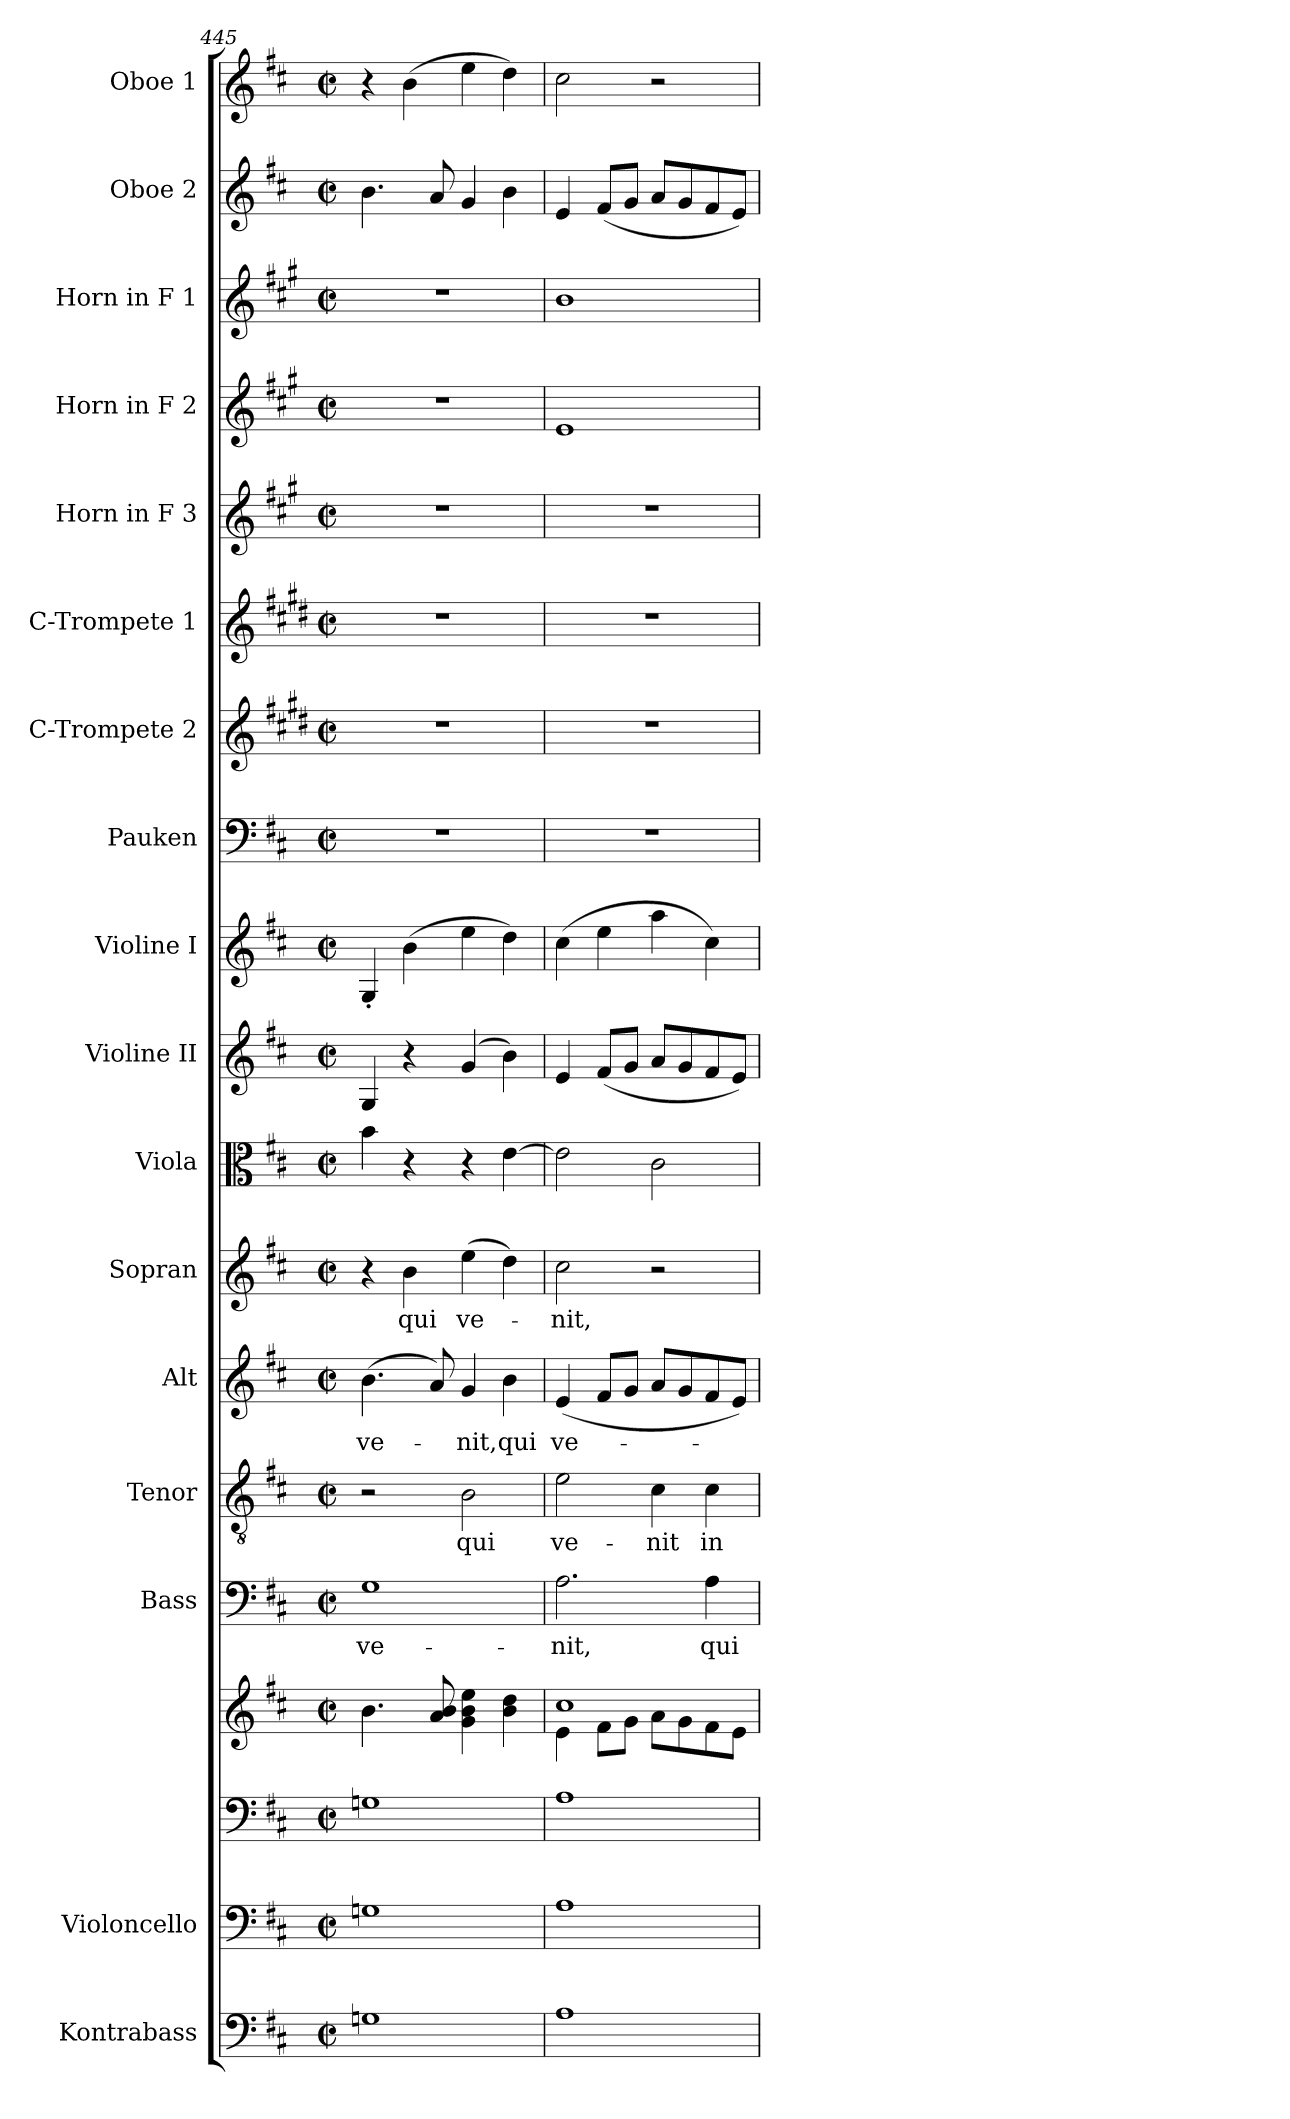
**kern	**kern	**kern	**kern	**kern	**text	**kern	**text	**kern	**text	**kern	**text	**kern	**kern	**kern	**kern	**kern	**kern	**kern	**kern	**kern	**kern	**kern
*part18	*part17	*part16	*part16	*part15	*part15	*part14	*part14	*part13	*part13	*part12	*part12	*part11	*part10	*part9	*part8	*part7	*part6	*part5	*part4	*part3	*part2	*part1
*staff19	*staff18	*staff17	*staff16	*staff15	*staff15	*staff14	*staff14	*staff13	*staff13	*staff12	*staff12	*staff11	*staff10	*staff9	*staff8	*staff7	*staff6	*staff5	*staff4	*staff3	*staff2	*staff1
*I"Kontrabass	*I"Violoncello	*	*	*I"Bass	*	*I"Tenor	*	*I"Alt	*	*I"Sopran	*	*I"Viola	*I"Violine II	*I"Violine I	*I"Pauken	*I"C-Trompete 2	*I"C-Trompete 1	*I"Horn in F 3	*I"Horn in F 2	*I"Horn in F 1	*I"Oboe 2	*I"Oboe 1
*I'Kb.	*I'Vc.	*	*	*I'B.	*	*I'T.	*	*I'A.	*	*I'S.	*	*I'Vla.	*I'Vl. II	*I'Vl. I	*I'Pk.	*I'C Trp. 2	*I'C Trp. 1	*	*	*	*I'Ob. 2	*I'Ob. 1
*clefF4	*clefF4	*clefF4	*clefG2	*clefF4	*	*clefGv2	*	*clefG2	*	*clefG2	*	*clefC3	*clefG2	*clefG2	*clefF4	*clefG2	*clefG2	*clefG2	*clefG2	*clefG2	*clefG2	*clefG2
*ITrd7c12	*	*	*	*	*	*	*	*	*	*	*	*	*	*	*	*ITrd1c2	*ITrd1c2	*ITrd4c7	*ITrd4c7	*ITrd4c7	*	*
*k[f#c#]	*k[f#c#]	*k[f#c#]	*k[f#c#]	*k[f#c#]	*	*k[f#c#]	*	*k[f#c#]	*	*k[f#c#]	*	*k[f#c#]	*k[f#c#]	*k[f#c#]	*k[f#c#]	*k[f#c#]	*k[f#c#]	*k[f#c#]	*k[f#c#]	*k[f#c#]	*k[f#c#]	*k[f#c#]
*D:	*D:	*D:	*D:	*D:	*	*D:	*	*D:	*	*D:	*	*D:	*D:	*D:	*D:	*D:	*D:	*D:	*D:	*D:	*D:	*D:
*M2/2	*M2/2	*M2/2	*M2/2	*M2/2	*	*M2/2	*	*M2/2	*	*M2/2	*	*M2/2	*M2/2	*M2/2	*M2/2	*M2/2	*M2/2	*M2/2	*M2/2	*M2/2	*M2/2	*M2/2
*met(c|)	*met(c|)	*met(c|)	*met(c|)	*met(c|)	*	*met(c|)	*	*met(c|)	*	*met(c|)	*	*met(c|)	*met(c|)	*met(c|)	*met(c|)	*met(c|)	*met(c|)	*met(c|)	*met(c|)	*met(c|)	*met(c|)	*met(c|)
=445	=445	=445	=445	=445	=445	=445	=445	=445	=445	=445	=445	=445	=445	=445	=445	=445	=445	=445	=445	=445	=445	=445
!	!	!	!	!	!LO:LY:b	!	!	!	!LO:LY:b	!	!	!	!	!	!	!	!	!	!	!	!	!
1GGn	1Gn	1Gn	4.b\	1G	ve-	2r	.	(>4.b\	ve-	4r	.	4b\	4G/	4G'</	1r	1r	1r	1r	1r	1r	4.b\	4r
!	!	!	!	!	!	!	!	!	!	!	!LO:LY:b	!	!	!	!	!	!	!	!	!	!	!
.	.	.	.	.	.	.	.	.	.	4b\	qui	4r	4r	(>4b\	.	.	.	.	.	.	.	(>4b\
.	.	.	8a/ 8b/	.	.	.	.	8a/)	.	.	.	.	.	.	.	.	.	.	.	.	8a/	.
!	!	!	!	!	!	!	!LO:LY:b	!	!LO:LY:b	!	!LO:LY:b	!	!	!	!	!	!	!	!	!	!	!
.	.	.	4g\ 4b\ 4ee\	.	.	2B\	qui	4g/	-nit,	(>4ee\	ve-	4r	(4g/	4ee\	.	.	.	.	.	.	4g/	4ee\
!	!	!	!	!	!	!	!	!	!LO:LY:b	!	!	!	!	!	!	!	!	!	!	!	!	!
.	.	.	4b\ 4dd\	.	.	.	.	4b\	qui	4dd\)	.	[4e\	4b\)	4dd\)	.	.	.	.	.	.	4b\	4dd\)
=446	=446	=446	=446	=446	=446	=446	=446	=446	=446	=446	=446	=446	=446	=446	=446	=446	=446	=446	=446	=446	=446	=446
*	*	*	*^	*	*	*	*	*	*	*	*	*	*	*	*	*	*	*	*	*	*	*
!	!	!	!	!	!	!LO:LY:b	!	!LO:LY:b	!	!LO:LY:b	!	!LO:LY:b	!	!	!	!	!	!	!	!	!	!	!
1AA	1A	1A	1cc#	4e\	2.A\	-nit,	2e\	ve-	(<4e/	ve-	2cc#\	-nit,	2e\]	4e/	(>4cc#\	1r	1r	1r	1r	1A	1e	4e/	2cc#\
.	.	.	.	8f#\L	.	.	.	.	8f#/L	.	.	.	.	(<8f#/L	4ee\	.	.	.	.	.	.	(<8f#/L	.
.	.	.	.	8g\J	.	.	.	.	8g/J	.	.	.	.	8g/J	.	.	.	.	.	.	.	8g/J	.
!	!	!	!	!	!	!	!	!LO:LY:b	!	!	!	!	!	!	!	!	!	!	!	!	!	!	!
.	.	.	.	8a\L	.	.	4c#\	-nit	8a/L	.	2r	.	2c#\	8a/L	4aa\	.	.	.	.	.	.	8a/L	2r
.	.	.	.	8g\	.	.	.	.	8g/	.	.	.	.	8g/	.	.	.	.	.	.	.	8g/	.
!	!	!	!	!	!	!LO:LY:b	!	!LO:LY:b	!	!	!	!	!	!	!	!	!	!	!	!	!	!	!
.	.	.	.	8f#\	4A\	qui	4c#\	in	8f#/	.	.	.	.	8f#/	4cc#\)	.	.	.	.	.	.	8f#/	.
.	.	.	.	8e\J	.	.	.	.	8e/J)	.	.	.	.	8e/J)	.	.	.	.	.	.	.	8e/J)	.
*	*	*	*v	*v	*	*	*	*	*	*	*	*	*	*	*	*	*	*	*	*	*	*	*
=	=	=	=	=	=	=	=	=	=	=	=	=	=	=	=	=	=	=	=	=	=	=
*-	*-	*-	*-	*-	*-	*-	*-	*-	*-	*-	*-	*-	*-	*-	*-	*-	*-	*-	*-	*-	*-	*-
